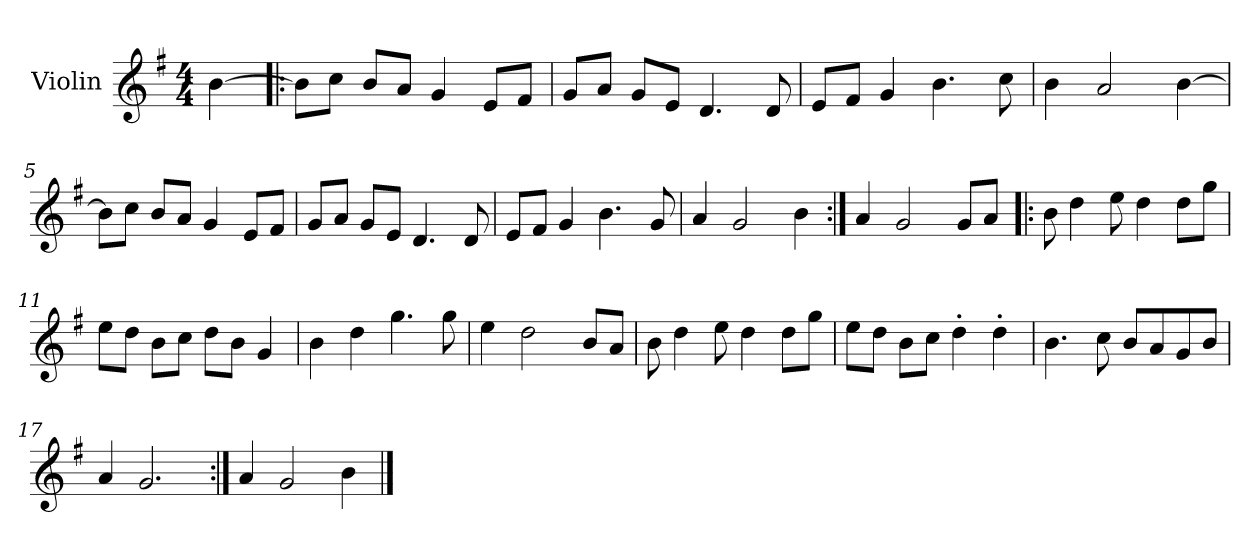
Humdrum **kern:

**kern
*part1
*staff1
*I"Violin
*I'Vln.
*clefG2
*k[f#]
*G:
*M4/4
=
[4b\
=1!|:
8b\L]
8cc\J
8b/L
8a/J
4g/
8e/L
8f#/J
=2
8g/L
8a/J
8g/L
8e/J
4.d/
8d/
=3
8e/L
8f#/J
4g/
4.b\
8cc\
=4
4b\
2a/
[4b\
!!LO:LB:g=z
=5
8b\L]
8cc\J
8b/L
8a/J
4g/
8e/L
8f#/J
=6
8g/L
8a/J
8g/L
8e/J
4.d/
8d/
=7
8e/L
8f#/J
4g/
4.b\
8g/
=8
4a/
2g/
4b\
=9:|!
4a/
2g/
8g/L
8a/J
!!LO:LB:g=z
=10!|:
8b\
4dd\
8ee\
4dd\
8dd\L
8gg\J
=11
8ee\L
8dd\J
8b\L
8cc\J
8dd\L
8b\J
4g/
=12
4b\
4dd\
4.gg\
8gg\
=13
4ee\
2dd\
8b/L
8a/J
=14
8b\
4dd\
8ee\
4dd\
8dd\L
8gg\J
!!LO:LB:g=z
=15
8ee\L
8dd\J
8b\L
8cc\J
4dd'\
4dd'\
=16
4.b\
8cc\
8b/L
8a/
8g/
8b/J
=17
4a/
2.g/
=18:|!
4a/
2g/
4b\
==
*-
